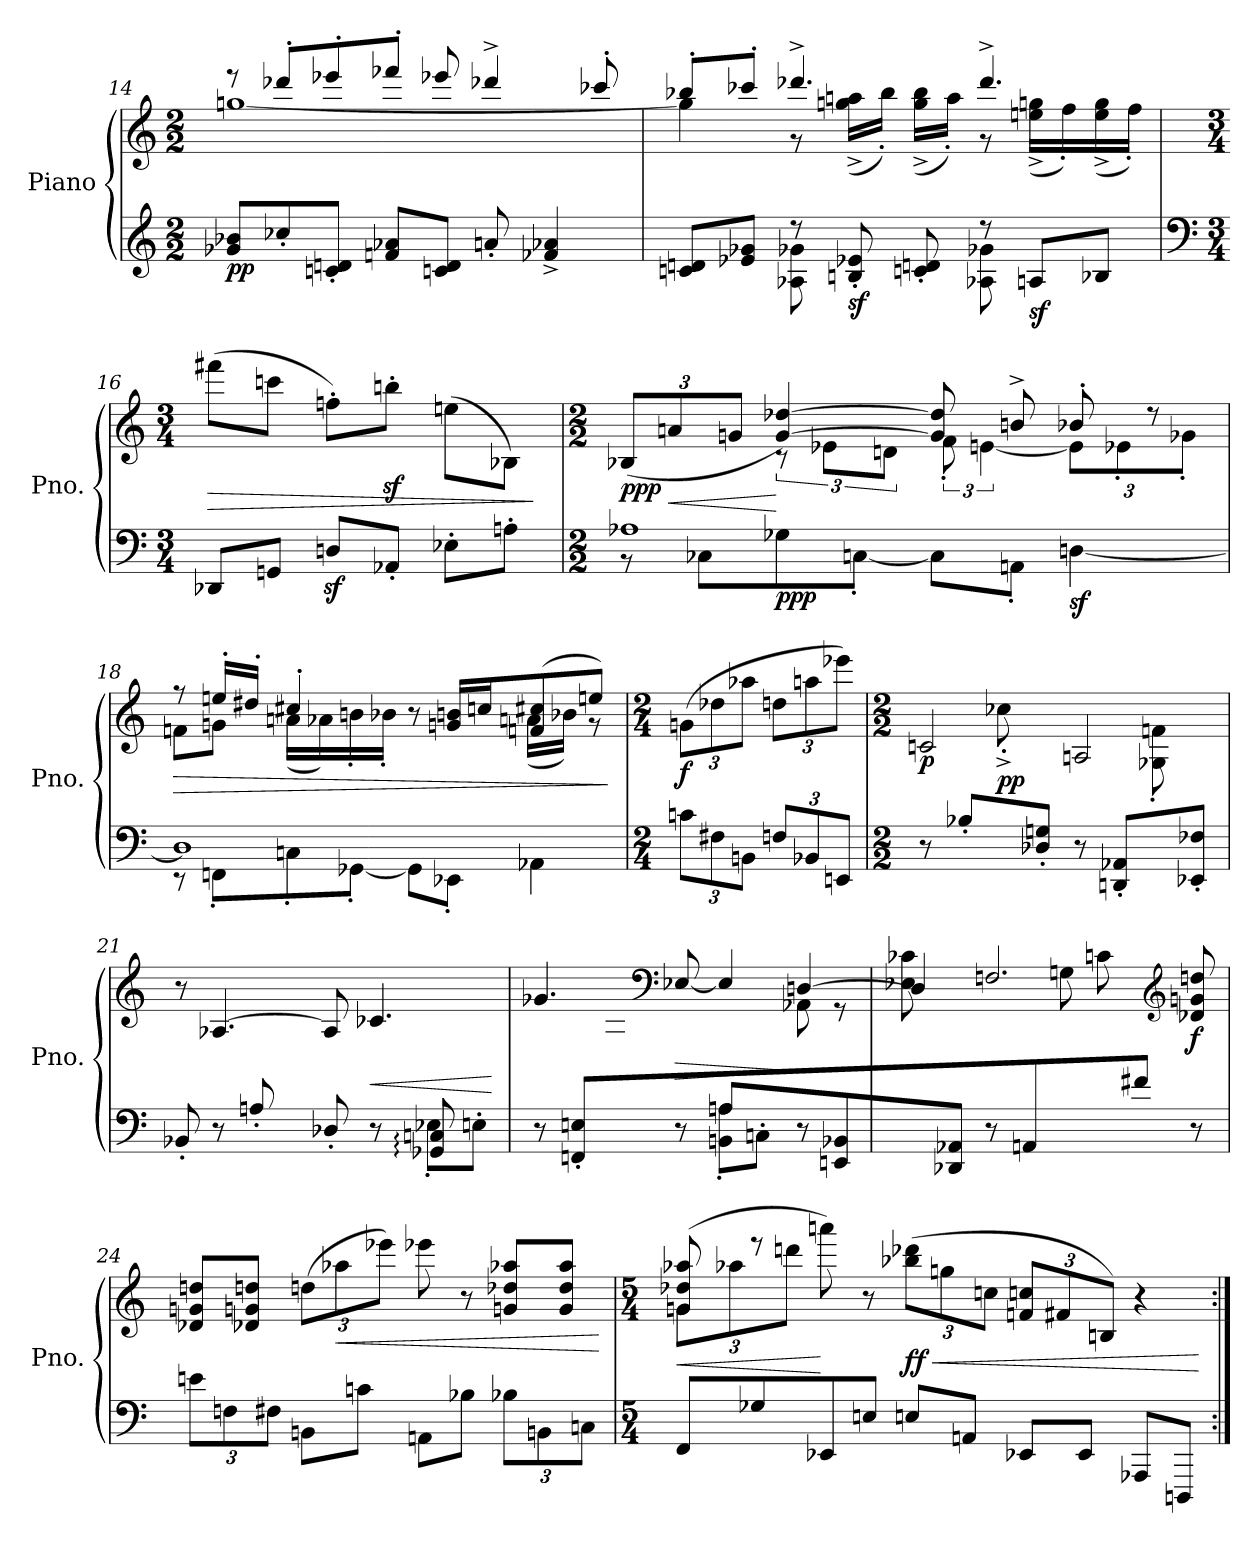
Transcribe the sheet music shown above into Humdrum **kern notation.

**kern	**kern	**dynam
*part1	*part1	*part1
*staff2	*staff1	*staff1/2
*I"Piano	*	*
*I'Pno.	*	*
*clefG2	*clefG2	*
*k[]	*k[]	*
*M2/2	*M2/2	*
=14	=14	=14
*	*^	*
!	!	!	!LO:DY:b=2
!	!	!	!LO:DY:n=1:b
8g-X/ 8b-X/L	8r	[1ggn	p p
!	!	!	!LO:DY:n=2:b
!	!	!	!LO:DY:n=3:b
8cc-X'/	8ddd-X'/L	.	sf sf
8cn/' 8dn/'J	8eee-X'/	.	.
8fn/ 8a-X/L	8fff-X'/J	.	.
8cn/ 8d/J	8eee-X/	.	.
8an'/	4ddd-X^/	.	.
4f-X/^ 4a-X/^	.	.	.
.	8ccc-X'/	.	.
!!LO:PB:g=z	!!
=15	=15	=15	=15
*^	*	*	*
8cn/ 8dn/L	4ryy	8bb-X'/L	4gg\]	.
8e-X/ 8g-X/J	.	8ccc-X'/J	.	.
8r	8A-X\ 8g-X\	4.ddd-X^/	8r	.
!	!	!	!	!LO:DY:b=2
8Bn/' 8e-X/'	4ryy	.	(>16ggn\^ 16aan\^LL	sf
.	.	.	16bb-'\JJ)	.
8cn/' 8dn/'	.	.	(>16gg\^ 16bb-\^LL	.
.	.	.	16aa'\JJ)	.
8r	8A-X\ 8g-X\	4.ddd-^/	8r	.
!	!	!	!	!LO:DY:b=2
8An/L	4ryy	.	(<16een\^ 16ggn\^LL	sf
.	.	.	16ff'\)	.
8B-X/J	.	.	(<16ee\^ 16gg\^	.
.	.	.	16ff'\JJ)	.
*v	*v	*	*	*
*	*v	*v	*
=16	=16	=16
*clefF4	*	*
*M3/4	*M3/4	*
*	*^	*
!	!	!	!LO:HP:b
*	*v	*v	*
8DD-X/L	(>8fff#X\L	>
8GGn/J	8cccn\J	.
8Dnz</L	8ffn'\L)	.
8AA-X'/J	8bbnz<'\J	.
8E-X'\L	(>8een\L	.
8An'\J	8B-X\J)	.
.	.	]
!!LO:LB:g=z
=17	=17	=17
*M2/2	*M2/2	*
*^	*	*
*	*	*Xbrackettup	*
*	*	*^	*
!	!	!	!	!LO:DY:b
1A-X	8r	(>12B-X/L	4ryy	ppp
!	!	!	!	!LO:HP:b
.	.	12an/	.	<
.	8C-X\L	.	.	.
.	.	12gn/J	.	.
*	*	*	*brackettup	*
!	!	!	!	!LO:DY:n=1:b=2
.	8G-X\	[4g/ [4dd-X/)	12r	[ ppp
.	.	.	12e-X\L	.
.	[8Cn'\J	.	.	.
.	.	.	12dn\J	.
.	8C\L]	8g/] 8dd-/]	12f'\	.
.	.	.	[6en\	.
.	8AAn'\J	8bn^/	.	.
*	*	*	*Xbrackettup	*
!	!	!	!	!LO:DY:n=2:b=2
.	[4Dn\	8b-X'/	12e\L]	sf
.	.	.	12e-X'\	.
.	.	8r	.	.
.	.	.	12g-X'\J	.
=18	=18	=18	=18	=18
!	!	!	!	!LO:HP:b
1D]	8r	8r	8fn\L	>
.	8FFn'\L	16een'/LL	8gn\J	.
.	.	16dd#X'/JJ	.	.
.	8Cn'\	4cc#X'/	(<16an\LL	.
.	.	.	16a-X\)	.
.	[8GG-X'\J	.	16bn'\	.
.	.	.	16b-X'\JJ	.
.	8GG-\L]	8r	4ryy	.
.	8EE-X'\J	16gn/ 16bn/LL	.	.
.	.	16ccn/J	.	.
.	4AA-X\	(>8fn/ 8cc#X/	(<16an\LL	.
.	.	.	16b-X\JJ)	.
.	.	8een/J)	8r	.
*v	*v	*	*	*
*	*v	*v	*
.	.	]
!!LO:LB:g=z
=19	=19	=19
*M2/4	*M2/4	*
*Xbrackettup	*	*
!	!	!LO:DY:b
12cn\L	(>12gn\L	f
12F#X\	12dd-X\	.
12BBn\J	12aa-X\J	.
12Fn/L	12ddn\L	.
12BB-X/	12aan\	.
12EEn/J	12eee-X\J)	.
=20	=20	=20
*M2/2	*M2/2	*
*	*^	*
!	!	!	!LO:DY:b
8r	2cn/	4ryy	p
8B-X'/L	.	.	.
!	!	!	!LO:DY:a=2
8ryy	.	8cc-X'^\	pp
8D-X/' 8Gn/'J	.	4.ryy	.
8r	2An/	.	.
8DDn/' 8AA-X/'L	.	.	.
8ryy	.	8G-X\' 8fn\'	.
8EE-X/' 8F-X/'J	.	8ryy	.
=21	=21	=21	=21
*^	*	*	*
8BB-X'/	2.ryy	8r	4.ryy	.
8r	.	[4.A-X/	.	.
8An'/L	.	.	.	.
8ryy	.	.	8gn'\J	.
8D-X'/	.	8A-/]	4.ryy	.
!	!	!	!	!LO:HP:b
8r	.	4.c-X/	.	<
8GG-X/: 8Cn/:L	8E-X'\L	.	.	.
8ryy	8En:'\J	.	8dn\' 8fn\'J	.
*v	*v	*	*	*
*	*v	*v	*
.	.	[
!!LO:LB:g=z
=22	=22	=22
*^	*^	*
*	*	*	*^	*
8r	2ryy	4.g-X/	2.ryy	4ryy	.
8FFn/' 8En/'L	.	.	.	.	.
8ryy	.	.	.	8Gn\ 8d-X\J	.
*	*	*clefF4	*	*	*
!	!	!	!	!	!LO:HP:b
8r	.	[8E-X/	.	4ryy	>
8An/L	8BBn\' 8A\'L	4E-/]	.	.	.
8ryy	8Cn'\J	.	.	8B-X'\J	.
8r	4ryy	[4Dn/	8AA-X\	4ryy	]
8EEn/ 8BB-X/	.	.	8r	.	.
*v	*v	*	*	*	*
=23	=23	=23	=23	=23
8ryy	4D/]	2..ryy	8E-X\ 8c-X\L	.
8DD-X/ 8AA-X/J	.	.	4.ryy	.
8r	2.Fn/	.	.	.
8AAn/	.	.	.	.
4ryy	.	.	8Gn\L	.
.	.	.	8cn\	.
8f#X/J	.	.	4ryy	.
*	*clefG2	*	*	*
!	!	!	!	!LO:DY:b
8r	.	8d-X/ 8gn/ 8ddn/	.	f
*	*v	*v	*v	*
=24	=24	=24
12en\L	8d-X/ 8gn/ 8ddn/L	.
12Fn\	.	.
.	8d-X/ 8gn/ 8ddn/J	.
12F#X\J	.	.
8BBn\L	(>12ddn\L	.
!	!	!LO:HP:b
.	12aa-X\	<
8cn\J	.	.
.	12eee-X\J)	.
8AAn\L	8eee-X\	.
8B-X\J	8r	.
12B-X\L	8gn/ 8dd-X/ 8aa-X/L	.
12BBn\	.	.
.	8g/ 8dd-/ 8aa-/J	.
12Cn\J	.	.
.	.	[
!!LO:LB:g=z
=25	=25	=25
*M5/4	*M5/4	*
!	!	!LO:HP:b
*	*^	*
8FF/L	(>8gn/ 8dd-X/ 8aa-X/	12g\L	<
.	.	12aa-X\	.
8G-X/	8r	.	.
.	.	12dddn\J	.
8EE-X/	8aaan\)	1ryy	[
8En/J	8r	.	.
!	!	!	!LO:HP:b
!	!	!	!LO:DY:n=1:b
8En/L	(>12bb-X\ 12ddd-X\L	.	< ff
.	12ggn\	.	.
8AAn/J	.	.	.
.	12ccn\J	.	.
8EE-X/L	12fn/ 12ccn/L	.	.
.	12f#X/	.	.
8EE-/J	.	.	.
.	12Bn/J)	.	.
8AAA-X/L	4r	.	.
8DDDn/J	.	.	.
*	*v	*v	*
.	.	[
=:|!	=:|!	=:|!
*-	*-	*-
